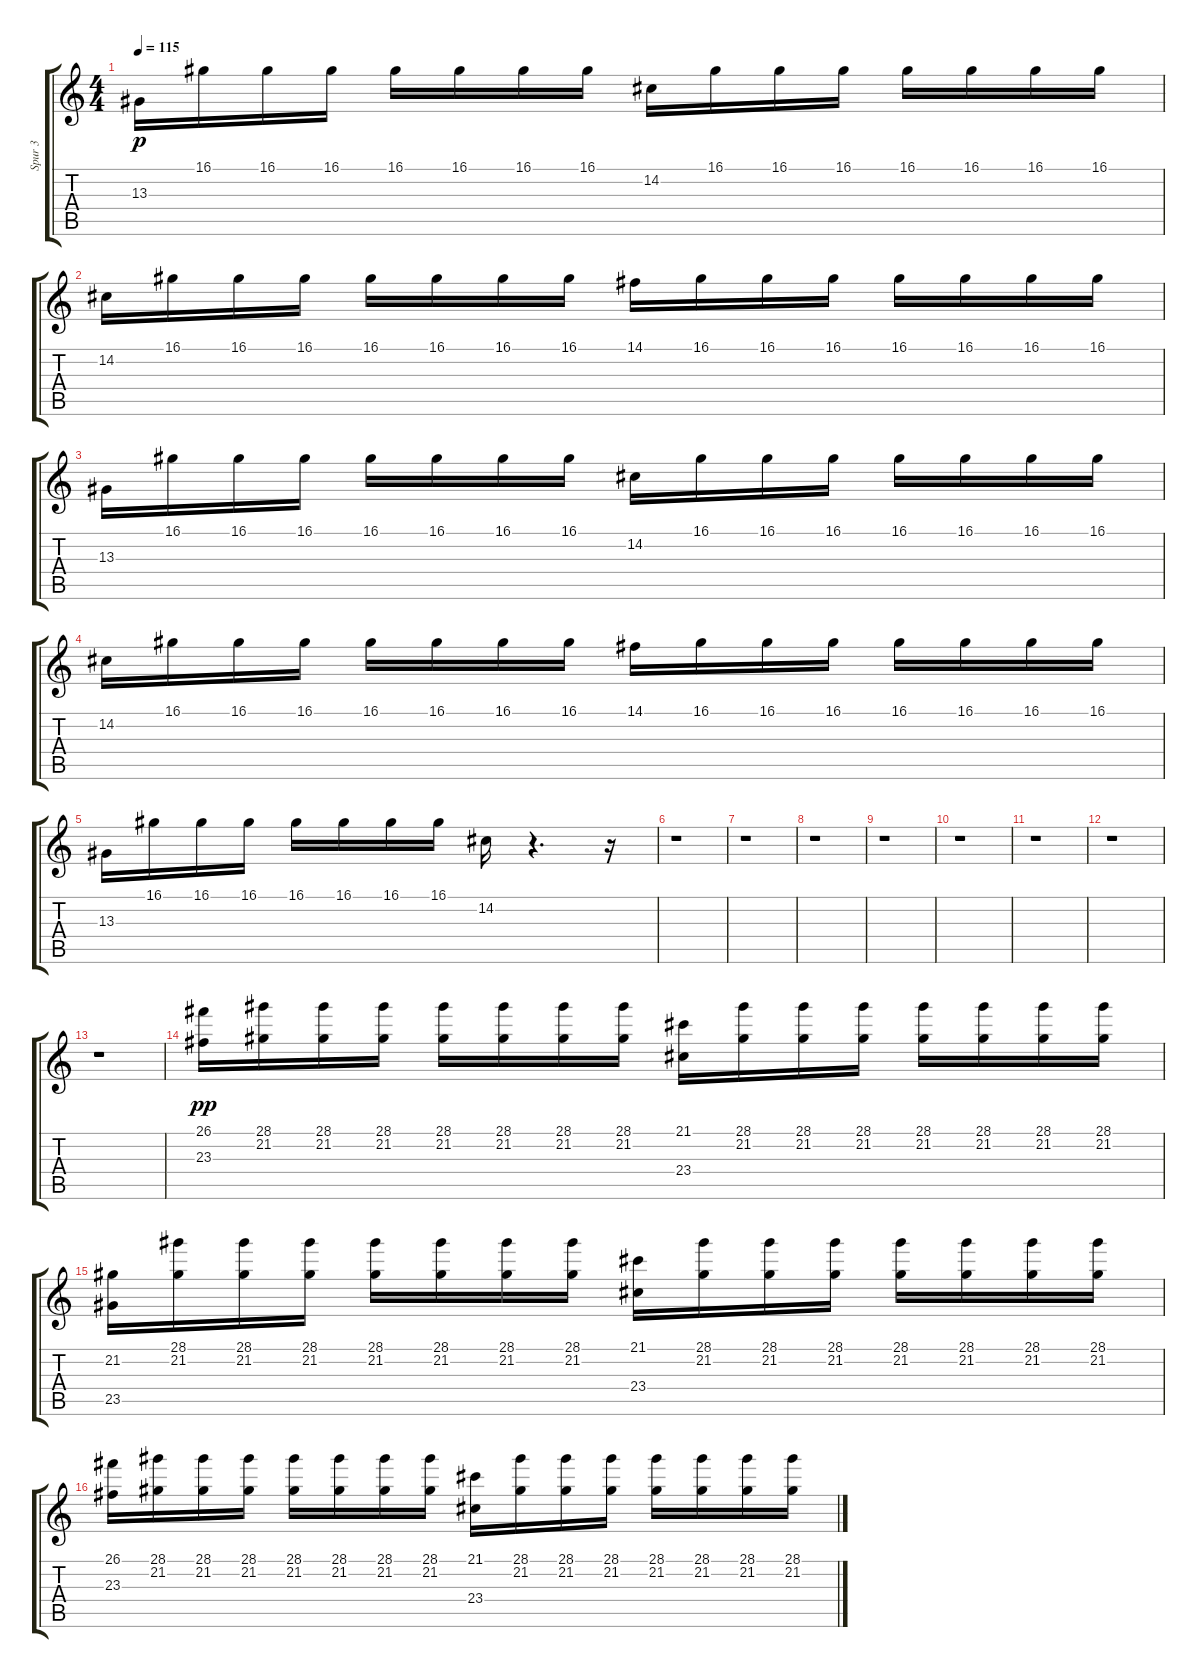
\track ("Spur 3" "Spur 3") {instrument acousticgrandpiano}
\staff {score tabs}
\tuning (E4 B3 G3 D3 A2 E2) {hide}
\ts (4 4)
\tempo 115
\clef g2
\ks c
13.3.16{dy p} 16.1.16 16.1.16 16.1.16 16.1.16 16.1.16 16.1.16 16.1.16 14.2.16 16.1.16 16.1.16 16.1.16 16.1.16 16.1.16 16.1.16 16.1.16 |
14.2.16 16.1.16 16.1.16 16.1.16 16.1.16 16.1.16 16.1.16 16.1.16 14.1.16 16.1.16 16.1.16 16.1.16 16.1.16 16.1.16 16.1.16 16.1.16 |
13.3.16 16.1.16 16.1.16 16.1.16 16.1.16 16.1.16 16.1.16 16.1.16 14.2.16 16.1.16 16.1.16 16.1.16 16.1.16 16.1.16 16.1.16 16.1.16 |
14.2.16 16.1.16 16.1.16 16.1.16 16.1.16 16.1.16 16.1.16 16.1.16 14.1.16 16.1.16 16.1.16 16.1.16 16.1.16 16.1.16 16.1.16 16.1.16 |
13.3.16 16.1.16 16.1.16 16.1.16 16.1.16 16.1.16 16.1.16 16.1.16 14.2.16 r.4{d} r.16 |
r.1 |
r.1 |
r.1 |
r.1 |
r.1 |
r.1 |
r.1 |
r.1 |
(26.1 23.3).16{dy pp} (28.1 21.2).16 (28.1 21.2).16 (28.1 21.2).16 (28.1 21.2).16 (28.1 21.2).16 (28.1 21.2).16 (28.1 21.2).16 (21.1 23.4).16 (28.1 21.2).16 (28.1 21.2).16 (28.1 21.2).16 (28.1 21.2).16 (28.1 21.2).16 (28.1 21.2).16 (28.1 21.2).16 |
(21.2 23.5).16 (28.1 21.2).16 (28.1 21.2).16 (28.1 21.2).16 (28.1 21.2).16 (28.1 21.2).16 (28.1 21.2).16 (28.1 21.2).16 (21.1 23.4).16 (28.1 21.2).16 (28.1 21.2).16 (28.1 21.2).16 (28.1 21.2).16 (28.1 21.2).16 (28.1 21.2).16 (28.1 21.2).16 |
(26.1 23.3).16 (28.1 21.2).16 (28.1 21.2).16 (28.1 21.2).16 (28.1 21.2).16 (28.1 21.2).16 (28.1 21.2).16 (28.1 21.2).16 (21.1 23.4).16 (28.1 21.2).16 (28.1 21.2).16 (28.1 21.2).16 (28.1 21.2).16 (28.1 21.2).16 (28.1 21.2).16 (28.1 21.2).16
